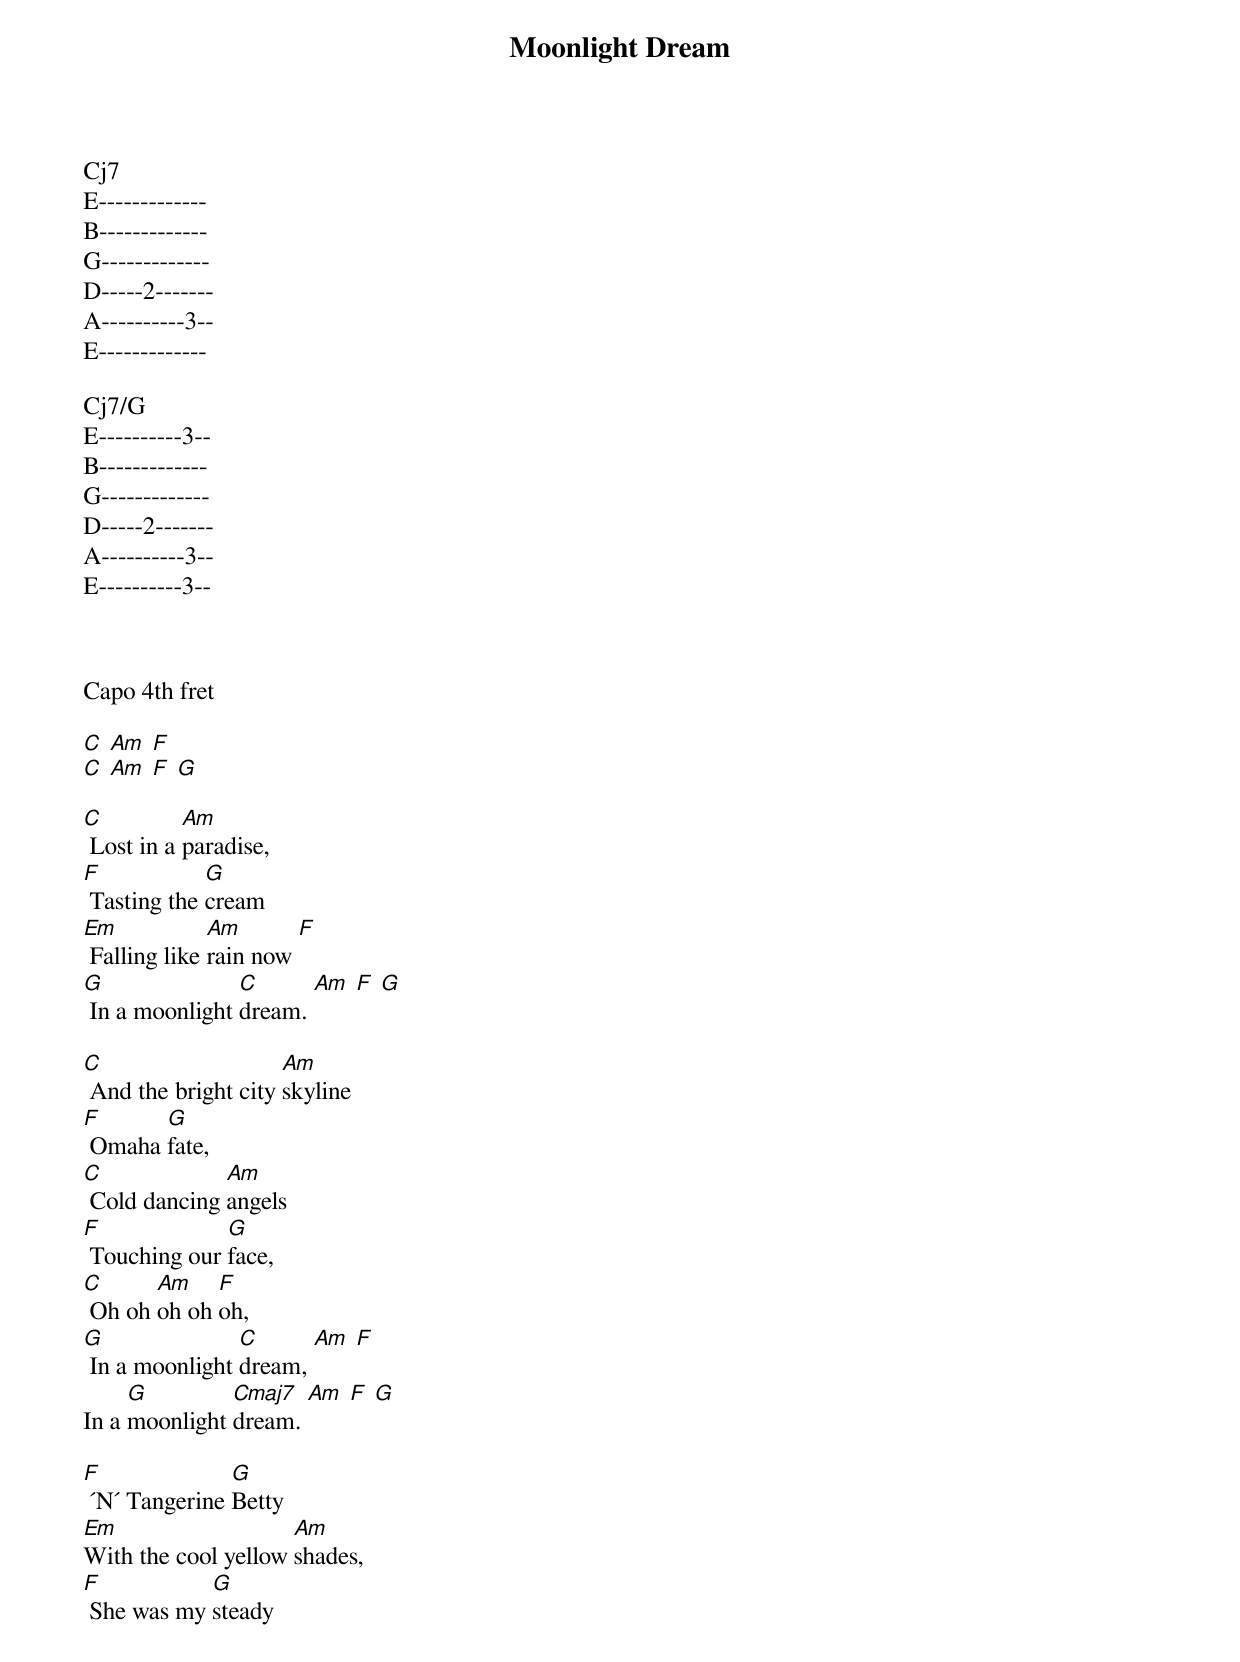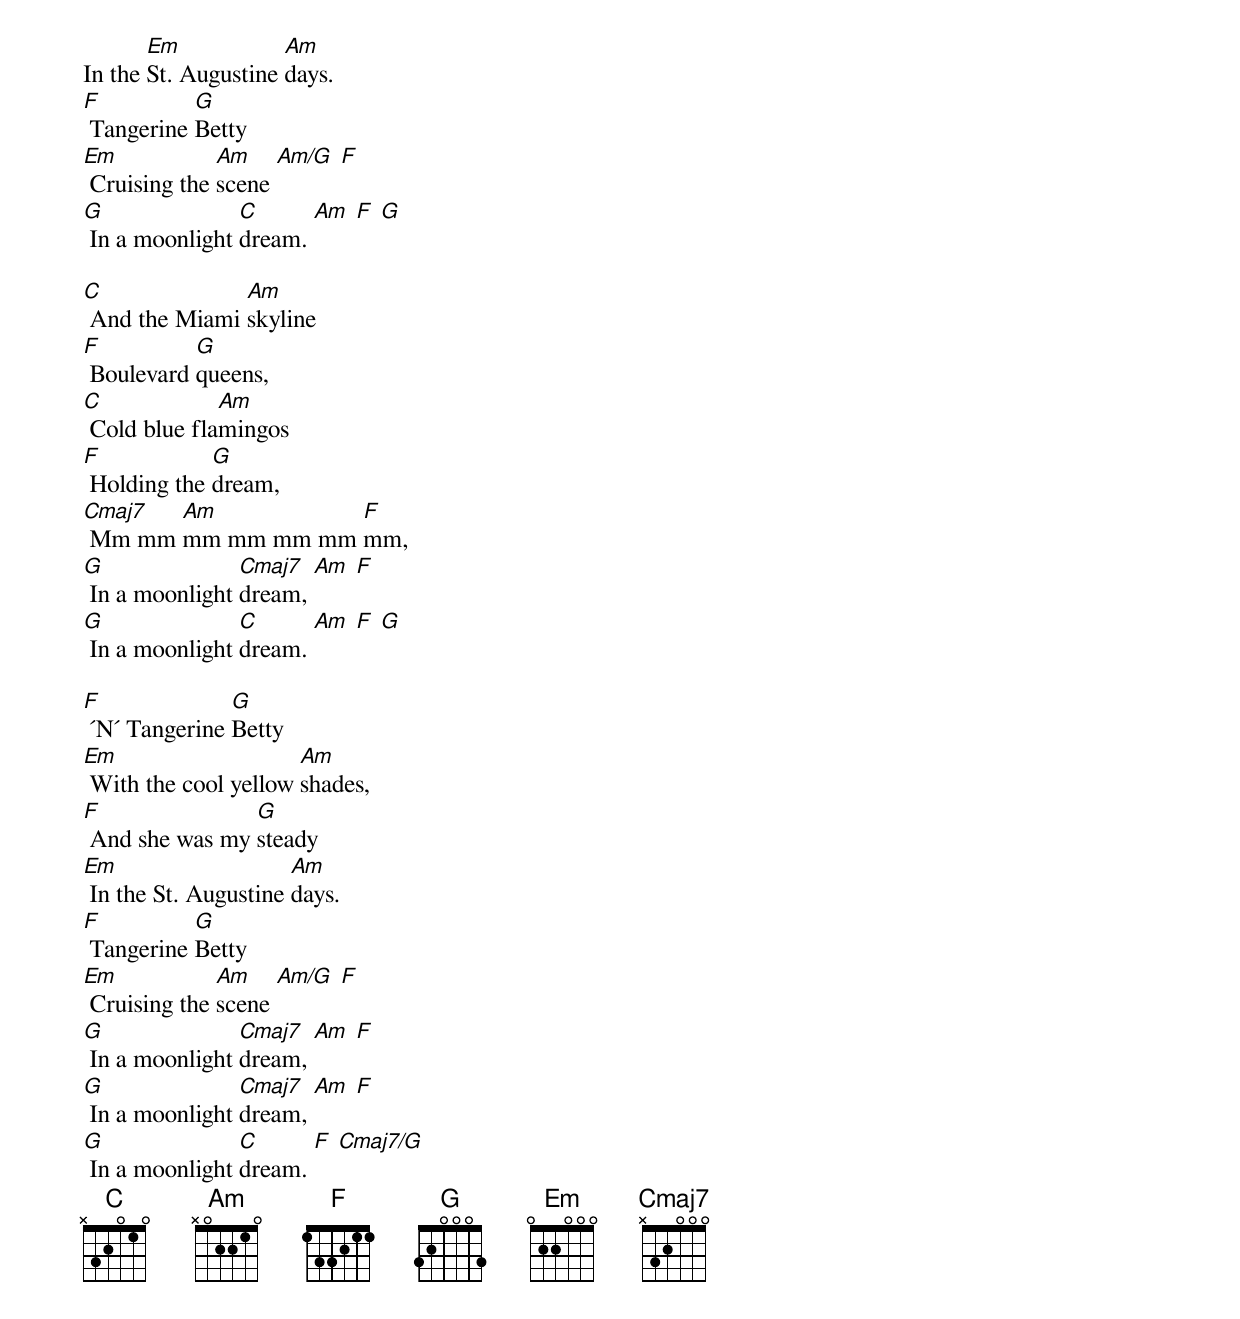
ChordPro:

{title: Moonlight Dream}
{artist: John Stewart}
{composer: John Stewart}
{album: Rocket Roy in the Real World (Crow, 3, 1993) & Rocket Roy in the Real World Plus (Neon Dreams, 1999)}

Cj7
E-------------
B-------------
G-------------
D-----2-------
A----------3--
E-------------

Cj7/G
E----------3--
B-------------
G-------------
D-----2-------
A----------3--
E----------3--



Capo 4th fret

[C] [Am] [F]
[C] [Am] [F] [G]

[C] Lost in a [Am]paradise,
[F] Tasting the [G]cream
[Em] Falling like [Am]rain now [F]
[G] In a moonlight [C]dream. [Am] [F] [G]

[C] And the bright city [Am]skyline
[F] Omaha [G]fate,
[C] Cold dancing [Am]angels
[F] Touching our [G]face,
[C] Oh oh [Am]oh oh [F]oh,
[G] In a moonlight [C]dream, [Am] [F]
In a [G]moonlight [Cmaj7]dream. [Am] [F] [G]

[F] ´N´ Tangerine [G]Betty
[Em]With the cool yellow [Am]shades,
[F] She was my [G]steady
In the [Em]St. Augustine [Am]days.
[F] Tangerine [G]Betty
[Em] Cruising the [Am]scene [Am/G] [F]
[G] In a moonlight [C]dream. [Am] [F] [G]

[C] And the Miami [Am]skyline
[F] Boulevard [G]queens,
[C] Cold blue fla[Am]mingos
[F] Holding the [G]dream,
[Cmaj7] Mm mm [Am]mm mm mm mm [F]mm,
[G] In a moonlight [Cmaj7]dream, [Am] [F]
[G] In a moonlight [C]dream. [Am] [F] [G]

[F] ´N´ Tangerine [G]Betty
[Em] With the cool yellow [Am]shades,
[F] And she was my [G]steady
[Em] In the St. Augustine [Am]days.
[F] Tangerine [G]Betty
[Em] Cruising the [Am]scene [Am/G] [F]
[G] In a moonlight [Cmaj7]dream, [Am] [F]
[G] In a moonlight [Cmaj7]dream, [Am] [F]
[G] In a moonlight [C]dream. [F] [Cmaj7/G]
